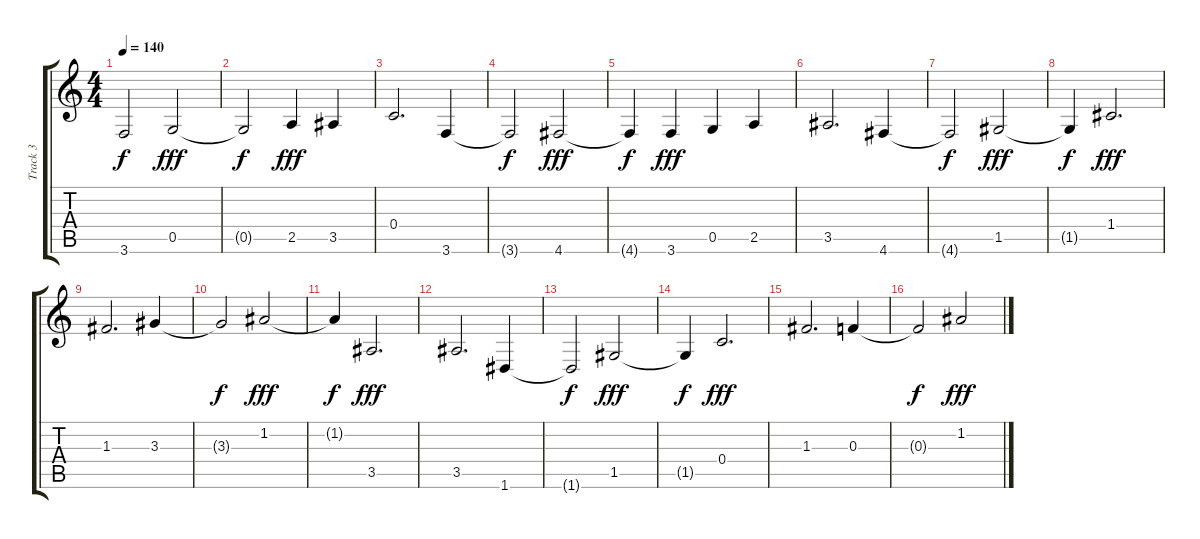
\track ("Track 3" "Track 3") {instrument distortionguitar}
\staff {score tabs}
\tuning (D4 A3 F3 C3 G2 D2) {hide}
\ts (4 4)
\tempo 140
\clef g2
\ks c
3.6{t}.2{dy f} 0.5.2{dy fff} |
0.5{t}.2{dy f} 2.5.4{dy fff} 3.5.4 |
0.4.2{d} 3.6.4 |
3.6{t}.2{dy f} 4.6.2{dy fff} |
4.6{t}.4{dy f} 3.6.4{dy fff} 0.5.4 2.5.4 |
3.5.2{d} 4.6.4 |
4.6{t}.2{dy f} 1.5.2{dy fff} |
1.5{t}.4{dy f} 1.4.2{d dy fff} |
1.3.2{d} 3.3.4 |
3.3{t}.2{dy f} 1.2.2{dy fff} |
1.2{t}.4{dy f} 3.5.2{d dy fff} |
3.5.2{d volume 14 instrument acousticguitarsteel} 1.6.4 |
1.6{t}.2{dy f} 1.5.2{dy fff} |
1.5{t}.4{dy f} 0.4.2{d dy fff} |
1.3.2{d} 0.3.4 |
0.3{t}.2{dy f} 1.2.2{dy fff}
